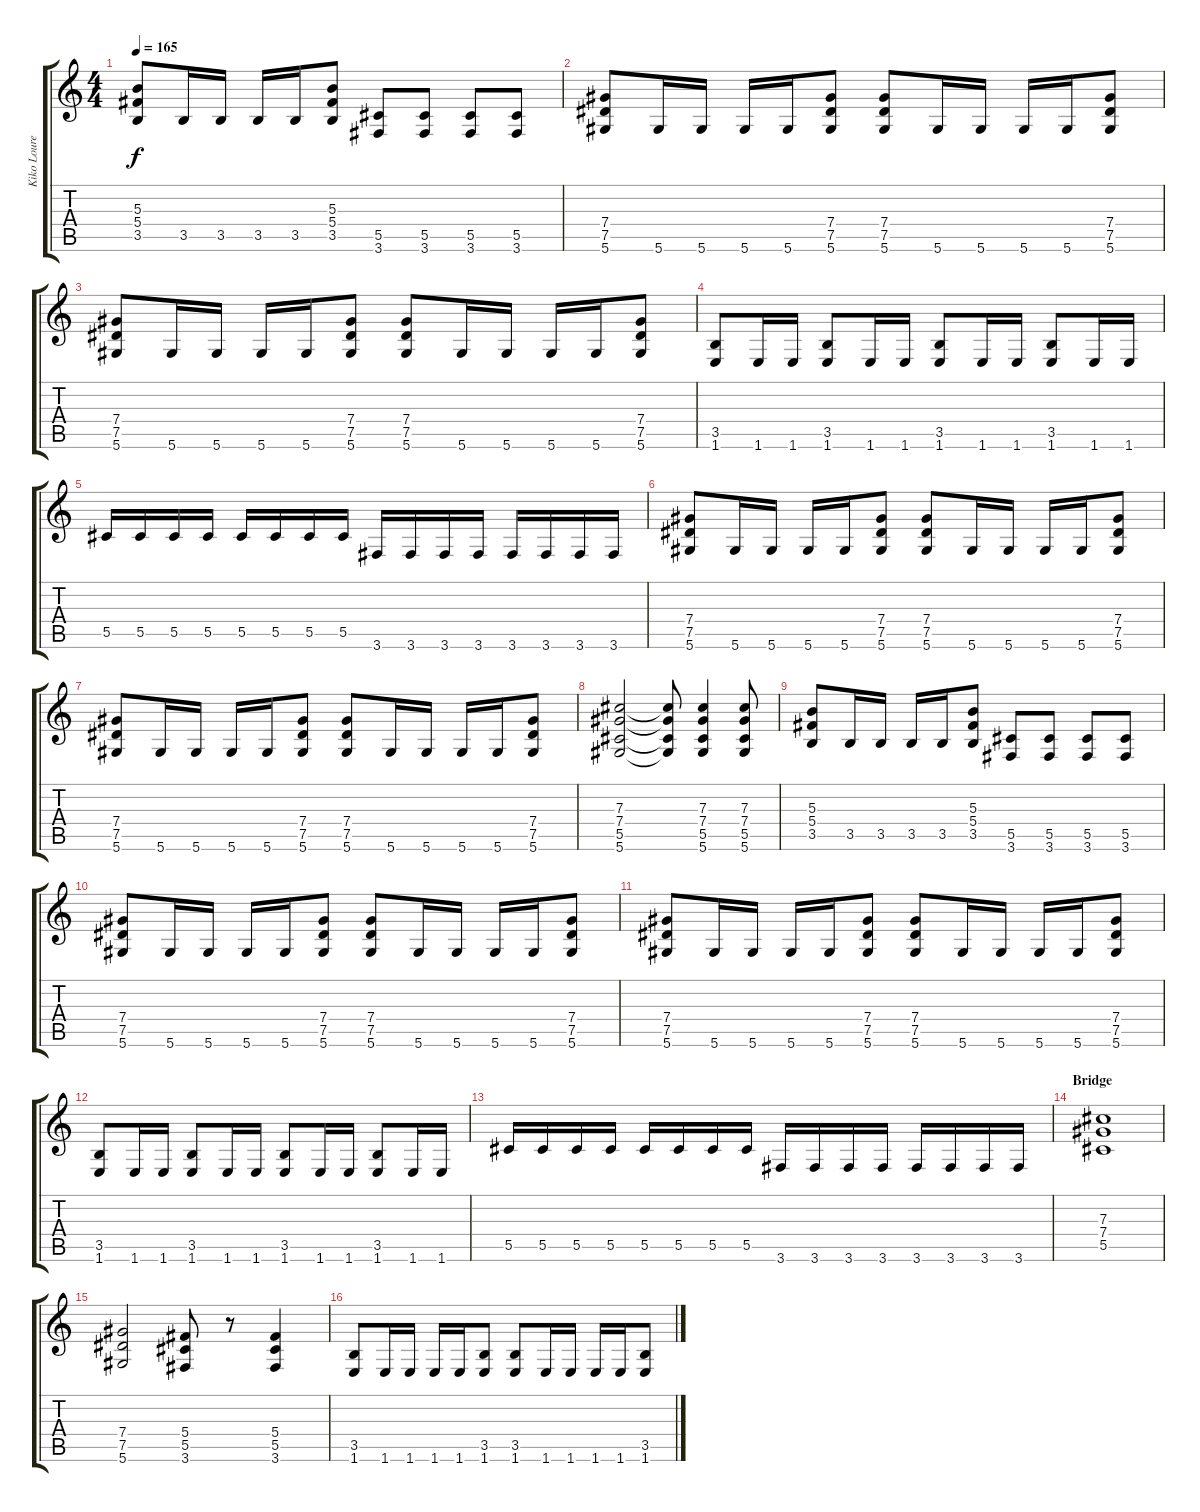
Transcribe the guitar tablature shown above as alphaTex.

\track ("Kiko Loureiro" "Kiko Loure") {instrument distortionguitar}
\staff {score tabs}
\tuning (Eb4 Bb3 Gb3 Db3 Ab2 Eb2) {hide}
\ts (4 4)
\tempo 165
\clef g2
\ks c
(5.3 5.4 3.5).8{dy f} 3.5.16 3.5.16 3.5.16 3.5.16 (5.3 5.4 3.5).8 (5.5 3.6).8 (5.5 3.6).8 (5.5 3.6).8 (5.5 3.6).8 |
(7.4 7.5 5.6).8 5.6.16 5.6.16 5.6.16 5.6.16 (7.4 7.5 5.6).8 (7.4 7.5 5.6).8 5.6.16 5.6.16 5.6.16 5.6.16 (7.4 7.5 5.6).8 |
(7.4 7.5 5.6).8 5.6.16 5.6.16 5.6.16 5.6.16 (7.4 7.5 5.6).8 (7.4 7.5 5.6).8 5.6.16 5.6.16 5.6.16 5.6.16 (7.4 7.5 5.6).8 |
(3.5 1.6).8 1.6.16 1.6.16 (3.5 1.6).8 1.6.16 1.6.16 (3.5 1.6).8 1.6.16 1.6.16 (3.5 1.6).8 1.6.16 1.6.16 |
5.5.16 5.5.16 5.5.16 5.5.16 5.5.16 5.5.16 5.5.16 5.5.16 3.6.16 3.6.16 3.6.16 3.6.16 3.6.16 3.6.16 3.6.16 3.6.16 |
(7.4 7.5 5.6).8 5.6.16 5.6.16 5.6.16 5.6.16 (7.4 7.5 5.6).8 (7.4 7.5 5.6).8 5.6.16 5.6.16 5.6.16 5.6.16 (7.4 7.5 5.6).8 |
(7.4 7.5 5.6).8 5.6.16 5.6.16 5.6.16 5.6.16 (7.4 7.5 5.6).8 (7.4 7.5 5.6).8 5.6.16 5.6.16 5.6.16 5.6.16 (7.4 7.5 5.6).8 |
(7.3 7.4 5.5 5.6).2 (7.3{t} 7.4{t} 5.5{t} 5.6{t}).8 (7.3 7.4 5.5 5.6).4 (7.3 7.4 5.5 5.6).8 |
(5.3 5.4 3.5).8 3.5.16 3.5.16 3.5.16 3.5.16 (5.3 5.4 3.5).8 (5.5 3.6).8 (5.5 3.6).8 (5.5 3.6).8 (5.5 3.6).8 |
(7.4 7.5 5.6).8 5.6.16 5.6.16 5.6.16 5.6.16 (7.4 7.5 5.6).8 (7.4 7.5 5.6).8 5.6.16 5.6.16 5.6.16 5.6.16 (7.4 7.5 5.6).8 |
(7.4 7.5 5.6).8 5.6.16 5.6.16 5.6.16 5.6.16 (7.4 7.5 5.6).8 (7.4 7.5 5.6).8 5.6.16 5.6.16 5.6.16 5.6.16 (7.4 7.5 5.6).8 |
(3.5 1.6).8 1.6.16 1.6.16 (3.5 1.6).8 1.6.16 1.6.16 (3.5 1.6).8 1.6.16 1.6.16 (3.5 1.6).8 1.6.16 1.6.16 |
5.5.16 5.5.16 5.5.16 5.5.16 5.5.16 5.5.16 5.5.16 5.5.16 3.6.16 3.6.16 3.6.16 3.6.16 3.6.16 3.6.16 3.6.16 3.6.16 |
\section ("" "Bridge")
(7.3 7.4 5.5).1 |
(7.4 7.5 5.6).2 (5.4 5.5 3.6).8 r.8 (5.4 5.5 3.6).4 |
(3.5 1.6).8 1.6.16 1.6.16 1.6.16 1.6.16 (3.5 1.6).8 (3.5 1.6).8 1.6.16 1.6.16 1.6.16 1.6.16 (3.5 1.6).8
